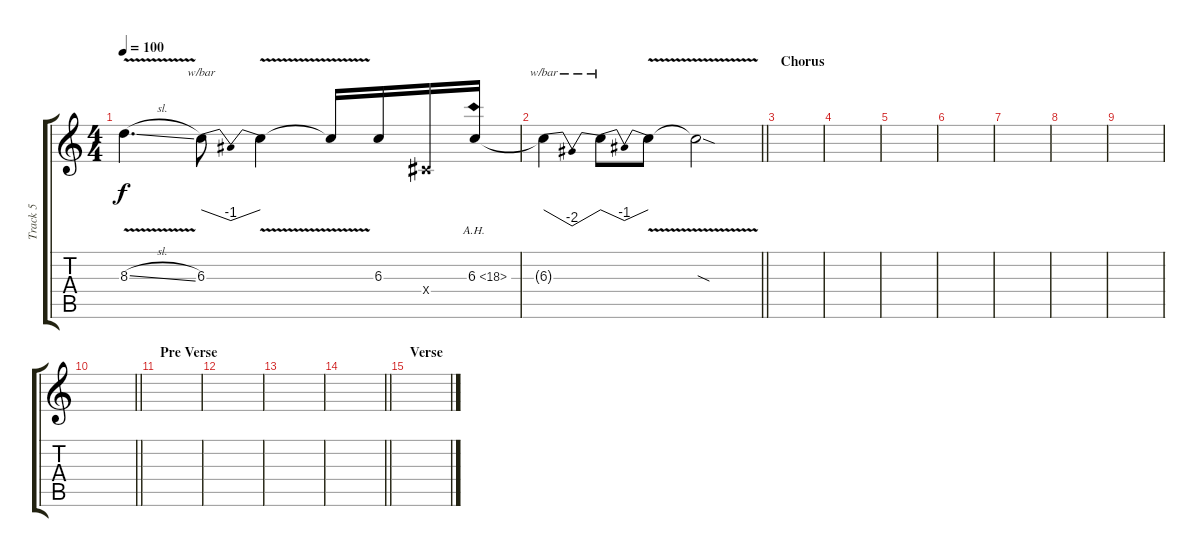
\track ("Track 5" "Track 5") {instrument distortionguitar}
\staff {score tabs}
\tuning (Eb4 Bb3 Gb3 Db3 Ab2 Eb2) {hide}
\ts (4 4)
\tempo 100
\clef g2
\ks c
8.3{v sl t}.4{d dy f} 6.3.8{tbe (dip default 0 0 30 -4 60 0)} 6.3{v t}.4 6.3{t}.16 6.3.16 0.4{x}.16 6.3{ah 12}.16 |
\barLineRight lightlight
6.3{t}.4{tbe (dip default 0 0 30 -8 60 0)} 6.3{t}.8{tbe (dip default 0 0 30 -4 60 0)} 6.3{v t}.8 6.3{sod t}.2 |
\section ("" "Chorus")
|
|
|
|
|
|
|
\barLineRight lightlight
|
\section ("" "Pre Verse")
|
|
|
\barLineRight lightlight
|
\section ("" "Verse")
